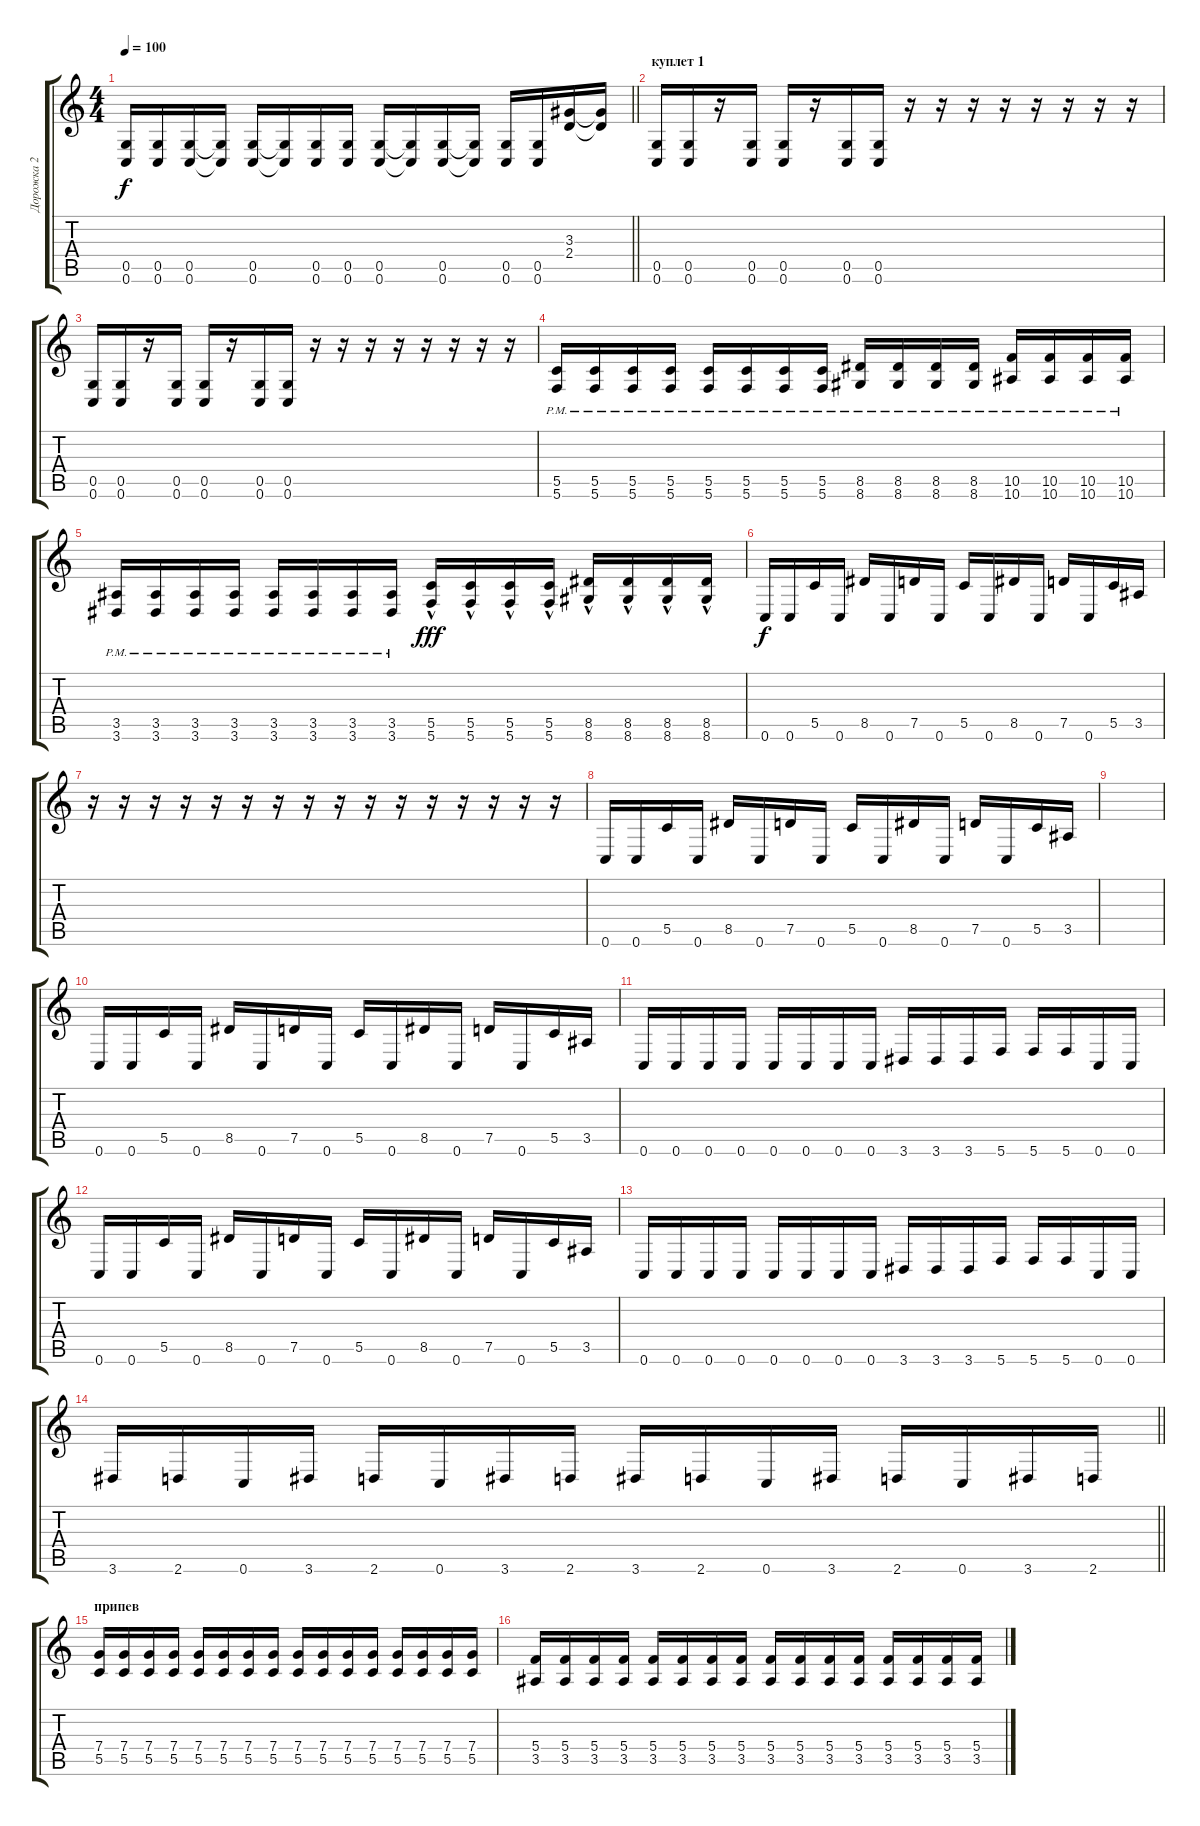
\track ("Дорожка 2" "Дорожка 2") {instrument distortionguitar}
\staff {score tabs}
\tuning (D4 A3 F3 C3 G2 C2) {hide}
\ts (4 4)
\tempo 100
\clef g2
\barLineRight lightlight
\ks c
(0.5 0.6).16{dy f} (0.5 0.6).16 (0.5 0.6).16 (0.5{t} 0.6{t}).16 (0.5 0.6).16 (0.5{t} 0.6{t}).16 (0.5 0.6).16 (0.5 0.6).16 (0.5 0.6).16 (0.5{t} 0.6{t}).16 (0.5 0.6).16 (0.5{t} 0.6{t}).16 (0.5 0.6).16 (0.5 0.6).16 (3.3 2.4).16 (3.3{t} 2.4{t}).16 |
\section ("" "куплет 1")
(0.5 0.6).16 (0.5 0.6).16 r.16 (0.5 0.6).16 (0.5 0.6).16 r.16 (0.5 0.6).16 (0.5 0.6).16 r.16 r.16 r.16 r.16 r.16 r.16 r.16 r.16 |
(0.5 0.6).16 (0.5 0.6).16 r.16 (0.5 0.6).16 (0.5 0.6).16 r.16 (0.5 0.6).16 (0.5 0.6).16 r.16 r.16 r.16 r.16 r.16 r.16 r.16 r.16 |
(5.5{pm} 5.6{pm}).16 (5.5{pm} 5.6{pm}).16 (5.5{pm} 5.6{pm}).16 (5.5{pm} 5.6{pm}).16 (5.5{pm} 5.6{pm}).16 (5.5{pm} 5.6{pm}).16 (5.5{pm} 5.6{pm}).16 (5.5{pm} 5.6{pm}).16 (8.5{pm} 8.6{pm}).16 (8.5{pm} 8.6{pm}).16 (8.5{pm} 8.6{pm}).16 (8.5{pm} 8.6{pm}).16 (10.5{pm} 10.6{pm}).16 (10.5{pm} 10.6{pm}).16 (10.5{pm} 10.6{pm}).16 (10.5{pm} 10.6{pm}).16 |
(3.5{pm} 3.6{pm}).16 (3.5{pm} 3.6{pm}).16 (3.5{pm} 3.6{pm}).16 (3.5{pm} 3.6{pm}).16 (3.5{pm} 3.6{pm}).16 (3.5{pm} 3.6{pm}).16 (3.5{pm} 3.6{pm}).16 (3.5{pm} 3.6{pm}).16 (5.5 5.6{hac}).16{dy fff} (5.5 5.6{hac}).16 (5.5 5.6{hac}).16 (5.5 5.6{hac}).16 (8.5 8.6{hac}).16 (8.5 8.6{hac}).16 (8.5 8.6{hac}).16 (8.5 8.6{hac}).16 |
0.6.16{dy f} 0.6.16 5.5.16 0.6.16 8.5.16 0.6.16 7.5.16 0.6.16 5.5.16 0.6.16 8.5.16 0.6.16 7.5.16 0.6.16 5.5.16 3.5.16 |
r.16 r.16 r.16 r.16 r.16 r.16 r.16 r.16 r.16 r.16 r.16 r.16 r.16 r.16 r.16 r.16 |
0.6.16 0.6.16 5.5.16 0.6.16 8.5.16 0.6.16 7.5.16 0.6.16 5.5.16 0.6.16 8.5.16 0.6.16 7.5.16 0.6.16 5.5.16 3.5.16 |
|
0.6.16 0.6.16 5.5.16 0.6.16 8.5.16 0.6.16 7.5.16 0.6.16 5.5.16 0.6.16 8.5.16 0.6.16 7.5.16 0.6.16 5.5.16 3.5.16 |
0.6.16 0.6.16 0.6.16 0.6.16 0.6.16 0.6.16 0.6.16 0.6.16 3.6.16 3.6.16 3.6.16 5.6.16 5.6.16 5.6.16 0.6.16 0.6.16 |
0.6.16 0.6.16 5.5.16 0.6.16 8.5.16 0.6.16 7.5.16 0.6.16 5.5.16 0.6.16 8.5.16 0.6.16 7.5.16 0.6.16 5.5.16 3.5.16 |
0.6.16 0.6.16 0.6.16 0.6.16 0.6.16 0.6.16 0.6.16 0.6.16 3.6.16 3.6.16 3.6.16 5.6.16 5.6.16 5.6.16 0.6.16 0.6.16 |
\barLineRight lightlight
3.6.16 2.6.16 0.6.16 3.6.16 2.6.16 0.6.16 3.6.16 2.6.16 3.6.16 2.6.16 0.6.16 3.6.16 2.6.16 0.6.16 3.6.16 2.6.16 |
\section ("" "припев")
(7.4 5.5).16 (7.4 5.5).16 (7.4 5.5).16 (7.4 5.5).16 (7.4 5.5).16 (7.4 5.5).16 (7.4 5.5).16 (7.4 5.5).16 (7.4 5.5).16 (7.4 5.5).16 (7.4 5.5).16 (7.4 5.5).16 (7.4 5.5).16 (7.4 5.5).16 (7.4 5.5).16 (7.4 5.5).16 |
(5.4 3.5).16 (5.4 3.5).16 (5.4 3.5).16 (5.4 3.5).16 (5.4 3.5).16 (5.4 3.5).16 (5.4 3.5).16 (5.4 3.5).16 (5.4 3.5).16 (5.4 3.5).16 (5.4 3.5).16 (5.4 3.5).16 (5.4 3.5).16 (5.4 3.5).16 (5.4 3.5).16 (5.4 3.5).16
